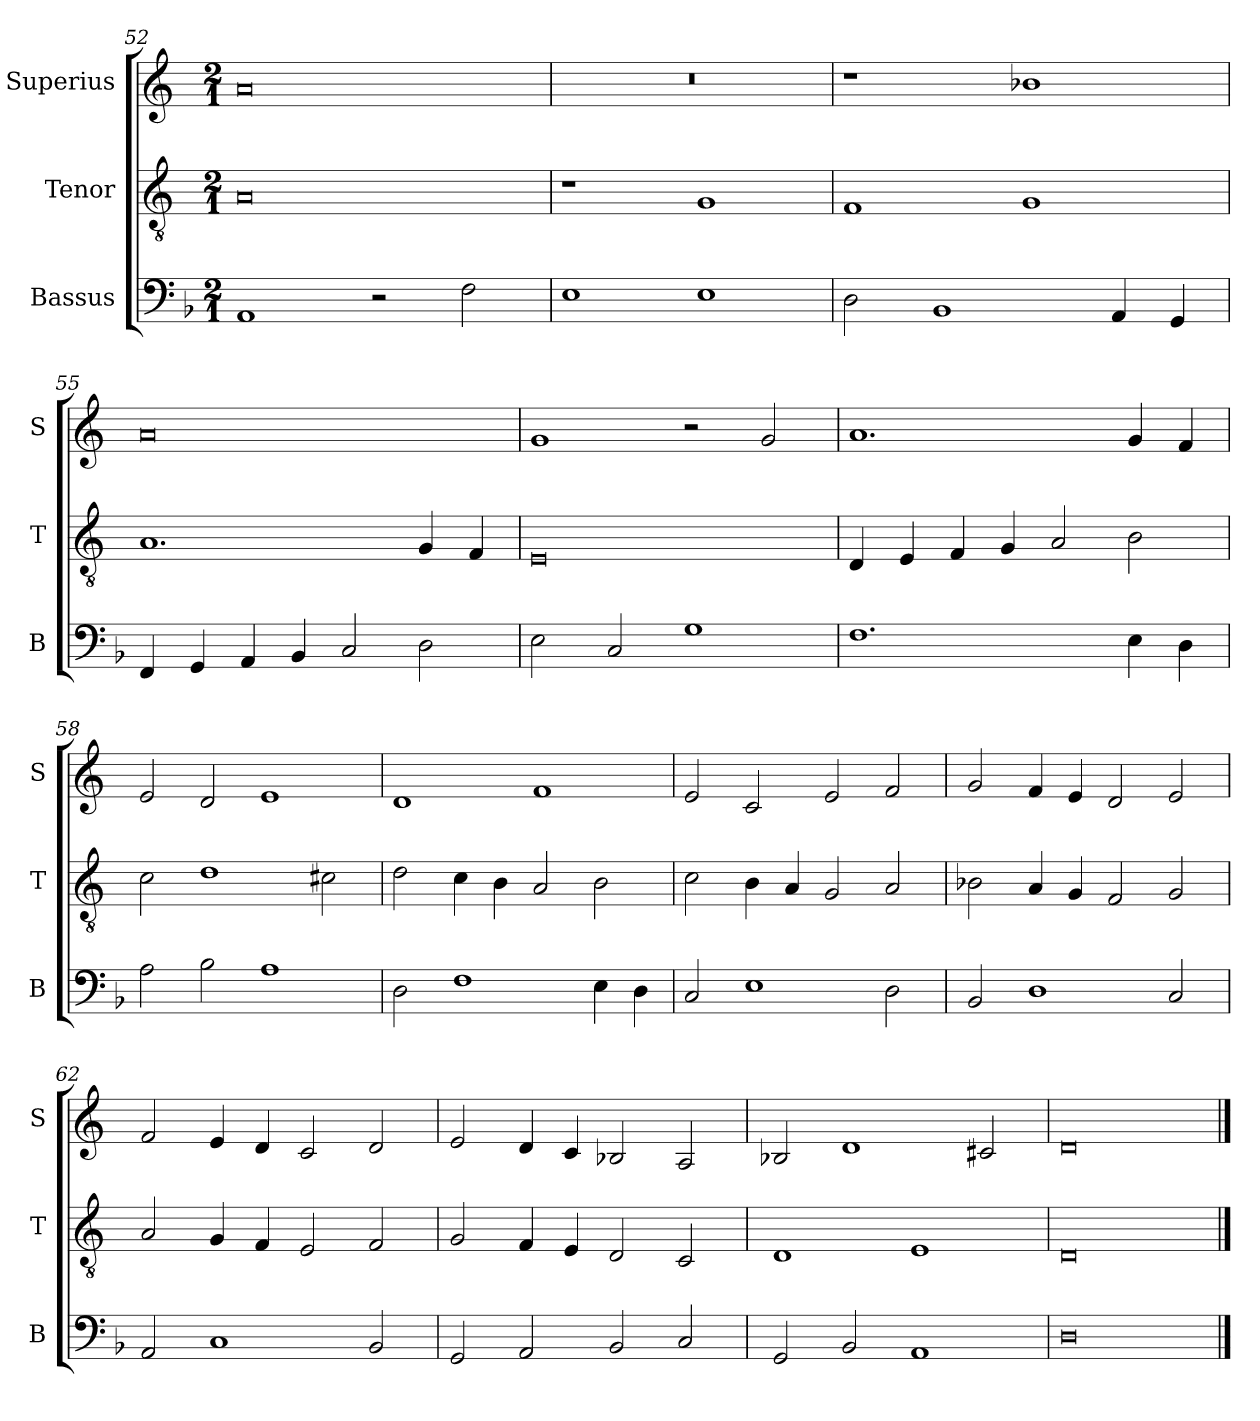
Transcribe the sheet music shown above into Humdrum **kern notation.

**kern	**kern	**kern
*part3	*part2	*part1
*staff3	*staff2	*staff1
*I"Bassus	*I"Tenor	*I"Superius
*I'B	*I'T	*I'S
*clefF4	*clefGv2	*clefG2
*k[b-]	*k[]	*k[]
*M2/1	*M2/1	*M2/1
=52	=52	=52
1AA	0A	0a
2r	.	.
2F\	.	.
=53	=53	=53
1E	1r	0r
1E	1G	.
=54	=54	=54
2D\	1F	1r
1BB-	.	.
.	1G	1b-X
4AA/	.	.
4GG/	.	.
=55	=55	=55
4FF/	1.A	0a
4GG/	.	.
4AA/	.	.
4BB-/	.	.
2C/	.	.
2D\	4G/	.
.	4F/	.
=56	=56	=56
2E\	0E	1g
2C/	.	.
1G	.	2r
.	.	2g/
=57	=57	=57
1.F	4D/	1.a
.	4E/	.
.	4F/	.
.	4G/	.
.	2A/	.
4E\	2B\	4g/
4D\	.	4f/
=58	=58	=58
2A\	2c\	2e/
2B-\	1d	2d/
1A	.	1e
.	2c#X\	.
=59	=59	=59
2D\	2d\	1d
1F	4c\	.
.	4B\	.
.	2A/	1f
4E\	2B\	.
4D\	.	.
=60	=60	=60
2C/	2c\	2e/
1E	4B\	2c/
.	4A/	.
.	2G/	2e/
2D\	2A/	2f/
=61	=61	=61
2BB-/	2B-X\	2g/
1D	4A/	4f/
.	4G/	4e/
.	2F/	2d/
2C/	2G/	2e/
=62	=62	=62
2AA/	2A/	2f/
1C	4G/	4e/
.	4F/	4d/
.	2E/	2c/
2BB-/	2F/	2d/
=63	=63	=63
2GG/	2G/	2e/
2AA/	4F/	4d/
.	4E/	4c/
2BB-/	2D/	2B-X/
2C/	2C/	2A/
=64	=64	=64
2GG/	1D	2B-X/
2BB-/	.	1d
1AA	1E	.
.	.	2c#X/
=65	=65	=65
0D	0D	0d
==	==	==
*-	*-	*-
